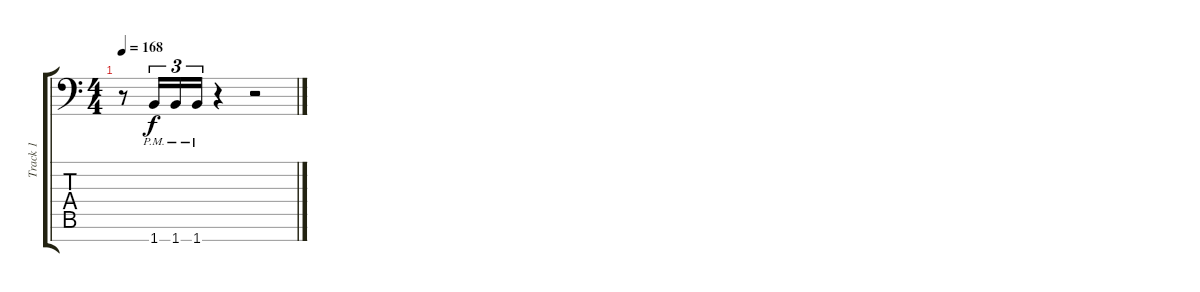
\track ("Track 1" "Track 1") {instrument overdrivenguitar}
\staff {score tabs}
\tuning (Eb4 Bb3 Gb3 Db3 Ab2 Eb2 Bb1) {hide}
\ts (4 4)
\tempo 168
\clef f4
\ks c
r.8{dy f} 1.7{pm}.16{tu (3 2)} 1.7{pm}.16{tu (3 2)} 1.7{pm}.16{tu (3 2)} r.4 r.2
